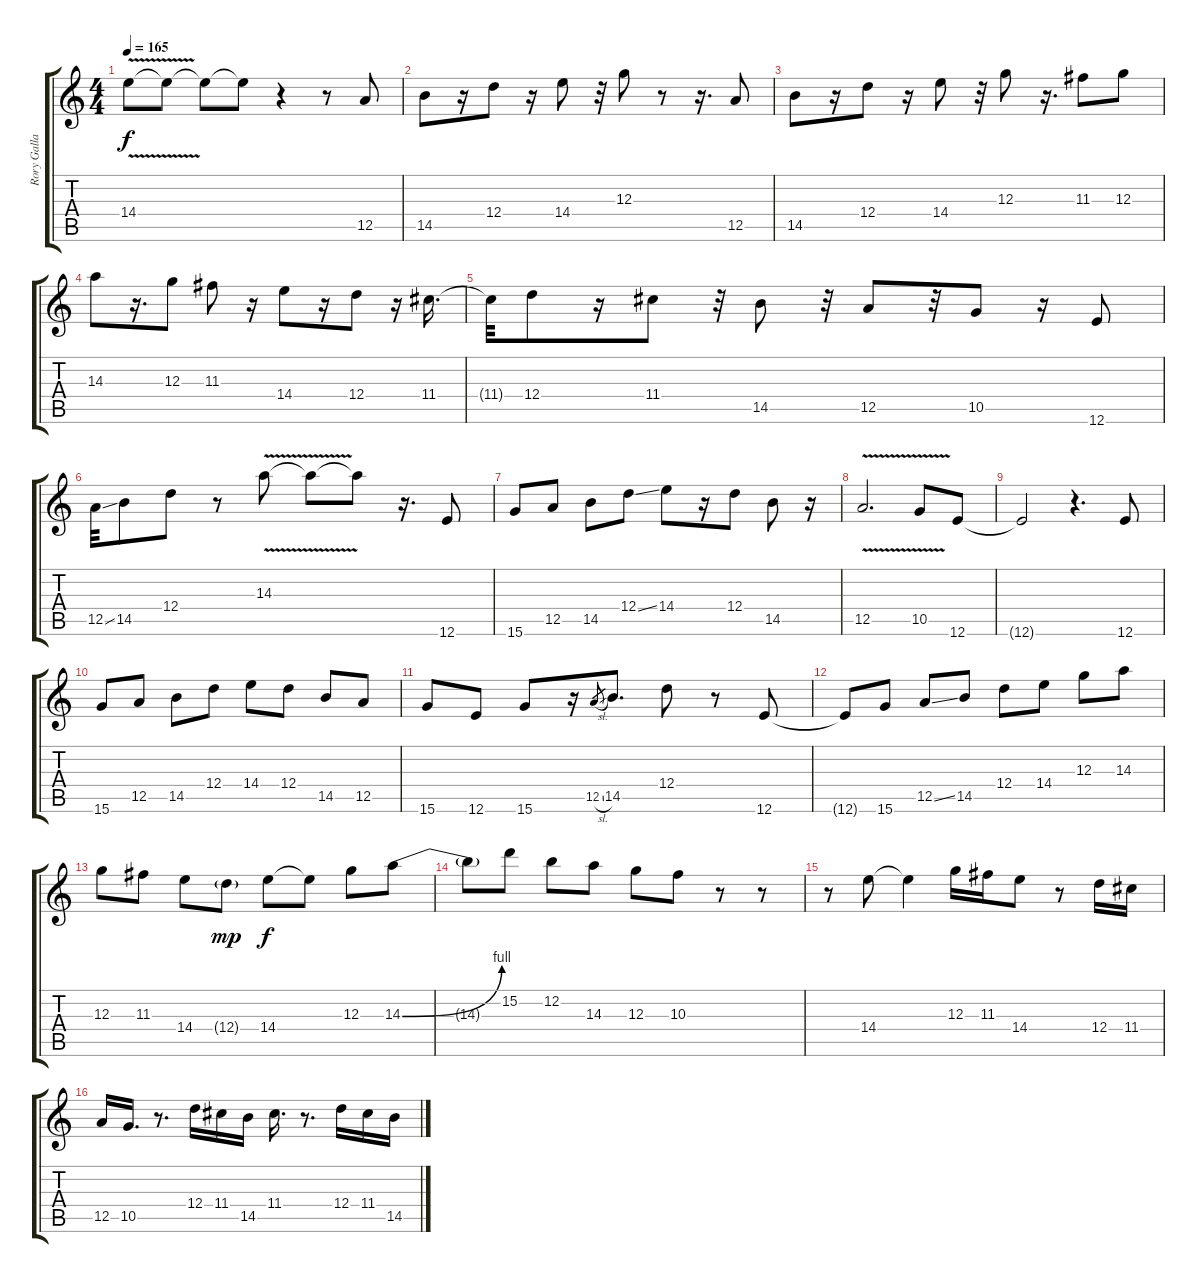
\track ("Rory Gallagher" "Rory Galla") {instrument overdrivenguitar}
\staff {score tabs}
\tuning (E4 B3 G3 D3 A2 E2) {hide}
\ts (4 4)
\tempo 165
\clef g2
\ks c
14.4{v}.8{dy f} 14.4{t}.8 14.4{t}.8 14.4{t}.8 r.4 r.8 12.5.8 |
14.5.8 r.16 12.4.8 r.16 14.4.8 r.32 12.3.8 r.8 r.16{d} 12.5.8 |
14.5.8 r.16 12.4.8 r.16 14.4.8 r.32 12.3.8 r.16{d} 11.3.8 12.3.8 |
14.3.8 r.16{d} 12.3.8 11.3.8 r.16 14.4.8 r.16 12.4.8 r.16 11.4.16{d} |
11.4{t}.32 12.4.8 r.16 11.4.8 r.32 14.5.8 r.32 12.5.8 r.32 10.5.8 r.16 12.6.8 |
12.5{ss}.32 14.5.8 12.4.8 r.8 14.3{v}.8 14.3{t}.8 14.3{t}.8 r.16{d} 12.6.8 |
15.6.8 12.5.8 14.5.8 12.4{ss}.8 14.4.8 r.16 12.4.8 14.5.8 r.16 |
12.5{v}.2{d} 10.5{v}.8{instrument overdrivenguitar} 12.6.8 |
12.6{t}.2 r.4{d} 12.6.8 |
15.6.8 12.5.8 14.5.8 12.4.8 14.4.8 12.4.8 14.5.8 12.5.8 |
15.6.8 12.6.8 15.6.8 r.16 12.5{sl}.8{gr} 14.5.8{d} 12.4.8 r.8 12.6.8 |
12.6{t}.8 15.6.8 12.5{ss}.8 14.5.8 12.4.8 14.4.8{instrument guitarharmonics} 12.3.8 14.3.8 |
12.3.8 11.3.8 14.4.8 12.4{g}.8{dy mp} 14.4.8{dy f} 14.4{t}.8 12.3.8 14.3{be (bend 0 0 60 4)}.8 |
14.3{t}.8 15.2.8 12.2.8 14.3.8 12.3.8 10.3.8 r.8 r.8 |
r.8{instrument overdrivenguitar} 14.4.8 14.4{t}.4 12.3.16 11.3.16 14.4.8 r.8 12.4.16 11.4.16 |
12.5.16 10.5.16{d} r.8{d} 12.4.16 11.4.16 14.5.16 11.4.16{d} r.8{d} 12.4.16 11.4.16 14.5.16
